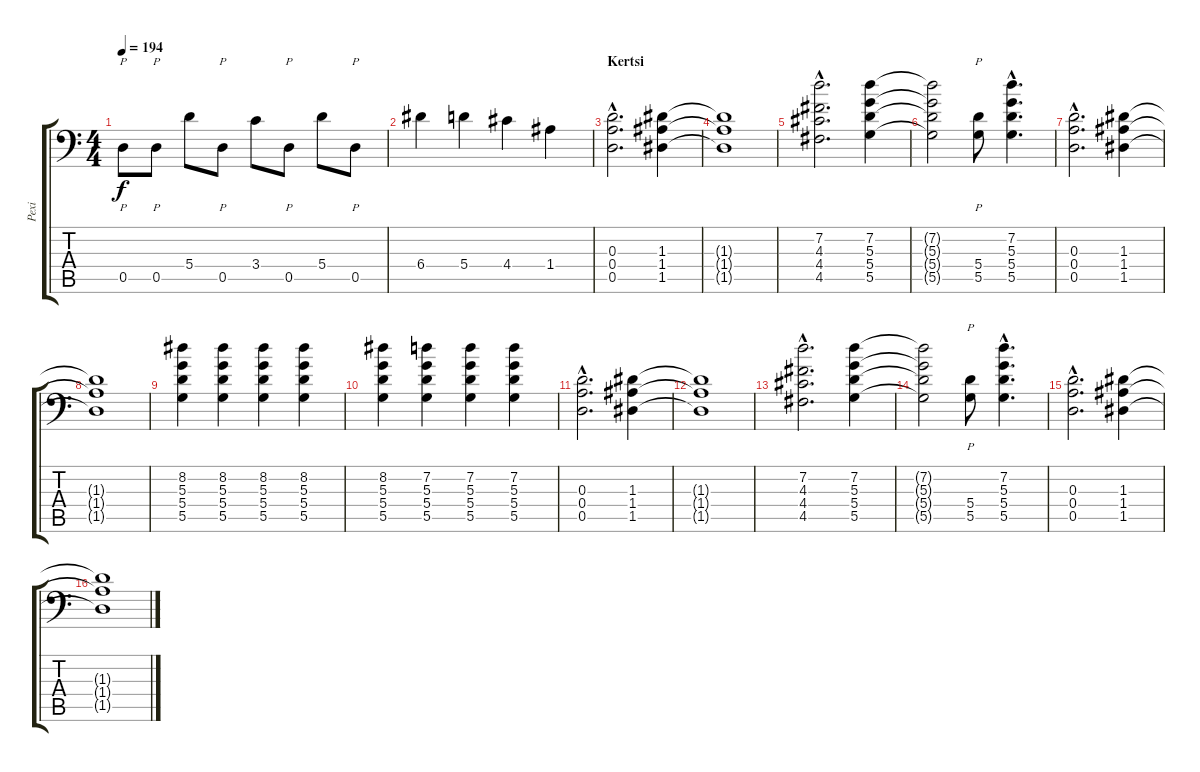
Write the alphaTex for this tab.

\track ("Pexi" "Pexi") {instrument distortionguitar}
\staff {score tabs}
\tuning (B3 G3 D3 A2 D2 A1) {hide}
\ts (4 4)
\tempo 194
\clef f4
\ks c
0.5.8{p dy f} 0.5.8{p} 5.4.8 0.5.8{p} 3.4.8 0.5.8{p} 5.4.8 0.5.8{p} |
6.4.4 5.4.4 4.4.4 1.4.4 |
\section ("" "Kertsi")
(0.3{hac} 0.4{hac} 0.5{hac}).2{d} (1.3 1.4 1.5).4 |
(1.3{t} 1.4{t} 1.5{t}).1 |
(7.2{hac} 4.3{hac} 4.4{hac} 4.5{hac}).2{d} (7.2 5.3 5.4 5.5).4 |
(7.2{t} 5.3{t} 5.4{t} 5.5{t}).2 (5.4 5.5).8{p} (7.2{hac} 5.3{hac} 5.4{hac} 5.5{hac}).4{d} |
(0.3{hac} 0.4{hac} 0.5{hac}).2{d} (1.3 1.4 1.5).4 |
(1.3{t} 1.4{t} 1.5{t}).1 |
(8.2 5.3 5.4 5.5).4 (8.2 5.3 5.4 5.5).4 (8.2 5.3 5.4 5.5).4 (8.2 5.3 5.4 5.5).4 |
(8.2 5.3 5.4 5.5).4 (7.2 5.3 5.4 5.5).4 (7.2 5.3 5.4 5.5).4 (7.2 5.3 5.4 5.5).4 |
(0.3{hac} 0.4{hac} 0.5{hac}).2{d} (1.3 1.4 1.5).4 |
(1.3{t} 1.4{t} 1.5{t}).1 |
(7.2{hac} 4.3{hac} 4.4{hac} 4.5{hac}).2{d} (7.2 5.3 5.4 5.5).4 |
(7.2{t} 5.3{t} 5.4{t} 5.5{t}).2 (5.4 5.5).8{p} (7.2{hac} 5.3{hac} 5.4{hac} 5.5{hac}).4{d} |
(0.3{hac} 0.4{hac} 0.5{hac}).2{d} (1.3 1.4 1.5).4 |
(1.3{t} 1.4{t} 1.5{t}).1
